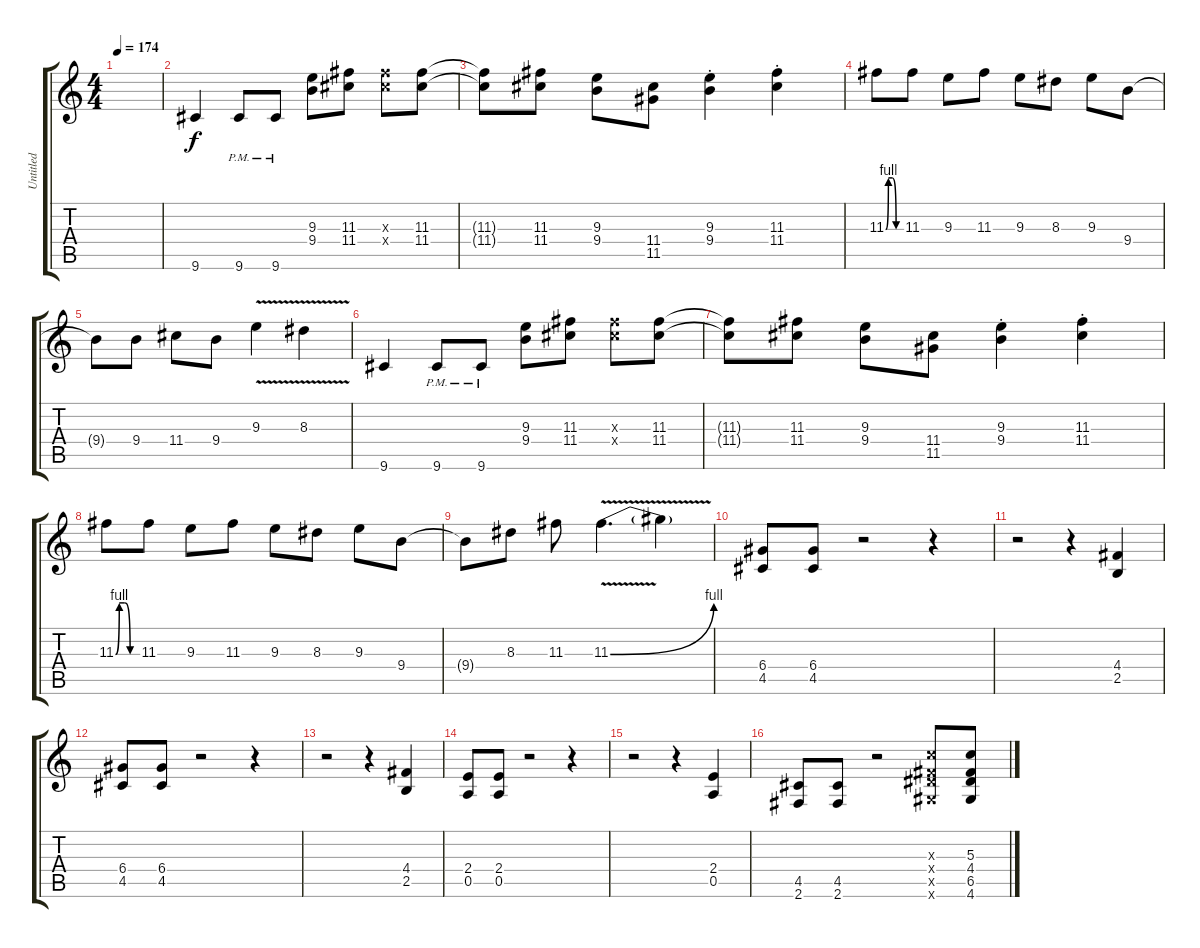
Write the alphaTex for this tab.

\track ("Untitled" "Untitled") {instrument overdrivenguitar}
\staff {score tabs}
\tuning (E4 B3 G3 D3 A2 E2) {hide}
\ts (4 4)
\tempo 174
\clef g2
\ks c
|
9.6.4 9.6{pm}.8 9.6{pm}.8 (9.3 9.4).8 (11.3 11.4).8 (11.3{x} 11.4{x}).8 (11.3 11.4).8 |
(11.3{t} 11.4{t}).8 (11.3 11.4).8 (9.3 9.4).8 (11.4 11.5).8 (9.3{st} 9.4{st}).4 (11.3{st} 11.4{st}).4 |
11.3{be (custom 0 0 10 4 25 4 40 0 60 0)}.8 11.3.8 9.3.8 11.3.8 9.3.8 8.3.8 9.3.8 9.4.8 |
9.4{t}.8 9.4.8 11.4.8 9.4.8 9.3{v}.4 8.3{v}.4 |
9.6.4 9.6{pm}.8 9.6{pm}.8 (9.3 9.4).8 (11.3 11.4).8 (11.3{x} 11.4{x}).8 (11.3 11.4).8 |
(11.3{t} 11.4{t}).8 (11.3 11.4).8 (9.3 9.4).8 (11.4 11.5).8 (9.3{st} 9.4{st}).4 (11.3{st} 11.4{st}).4 |
11.3{be (custom 0 0 10 4 25 4 40 0 60 0)}.8 11.3.8 9.3.8 11.3.8 9.3.8 8.3.8 9.3.8 9.4.8 |
9.4{t}.8 8.3.8 11.3.8 11.3{be (bend 0 0 60 4) v}.4{d} 11.3{t}.4 |
(6.4 4.5).8 (6.4 4.5).8 r.2 r.4 |
r.2 r.4 (4.4 2.5).4 |
(6.4 4.5).8 (6.4 4.5).8 r.2 r.4 |
r.2 r.4 (4.4 2.5).4 |
(2.4 0.5).8 (2.4 0.5).8 r.2 r.4 |
r.2 r.4 (2.4 0.5).4 |
(4.5 2.6).8 (4.5 2.6).8 r.2 (5.3{x} 4.4{x} 6.5{x} 4.6{x}).8 (5.3 4.4 6.5 4.6).8
